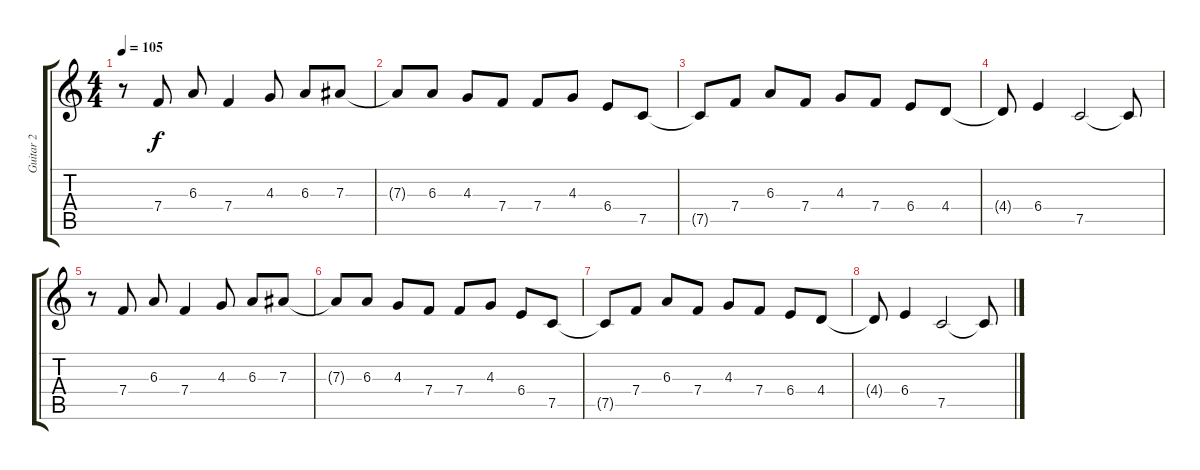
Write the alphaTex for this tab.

\track ("Guitar 2" "Guitar 2") {instrument distortionguitar}
\staff {score tabs}
\tuning (C4 G3 Eb3 Bb2 F2 C2) {hide}
\ts (4 4)
\tempo 105
\clef g2
\ks c
r.8{dy f volume 12} 7.4.8 6.3.8 7.4.4 4.3.8 6.3.8 7.3.8 |
7.3{t}.8{volume 11} 6.3.8 4.3.8 7.4.8 7.4.8 4.3.8 6.4.8 7.5.8 |
7.5{t}.8{volume 10} 7.4.8 6.3.8 7.4.8 4.3.8 7.4.8 6.4.8 4.4.8 |
4.4{t}.8{volume 9} 6.4.4 7.5.2 7.5{t}.8 |
r.8{volume 8} 7.4.8 6.3.8 7.4.4 4.3.8 6.3.8 7.3.8 |
7.3{t}.8{volume 7} 6.3.8 4.3.8 7.4.8 7.4.8 4.3.8 6.4.8 7.5.8 |
7.5{t}.8{volume 6} 7.4.8 6.3.8 7.4.8 4.3.8 7.4.8 6.4.8 4.4.8 |
4.4{t}.8{volume 5} 6.4.4 7.5.2{volume 3} 7.5{t}.8
